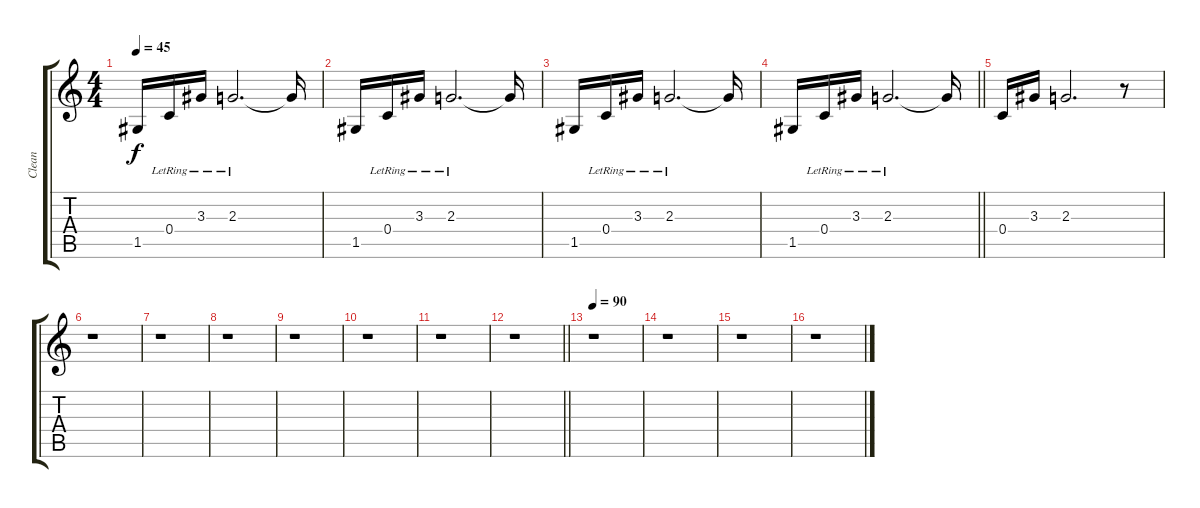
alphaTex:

\track ("Clean" "Clean") {instrument electricguitarclean}
\staff {score tabs}
\tuning (D4 A3 F3 C3 G2 C2) {hide}
\ts (4 4)
\tempo 45
\clef g2
\ks c
1.5.16{dy f} 0.4{lr}.16 3.3{lr}.16 2.3{lr}.2{d} 2.3{t}.16 |
1.5.16 0.4{lr}.16 3.3{lr}.16 2.3{lr}.2{d} 2.3{t}.16 |
1.5.16 0.4{lr}.16 3.3{lr}.16 2.3{lr}.2{d} 2.3{t}.16 |
\barLineRight lightlight
1.5.16 0.4{lr}.16 3.3{lr}.16 2.3{lr}.2{d} 2.3{t}.16 |
0.4.16 3.3.16 2.3.2{d} r.8 |
r.1 |
r.1 |
r.1 |
r.1 |
r.1 |
r.1 |
\barLineRight lightlight
r.1 |
\tempo 90
r.1 |
r.1 |
r.1 |
r.1
